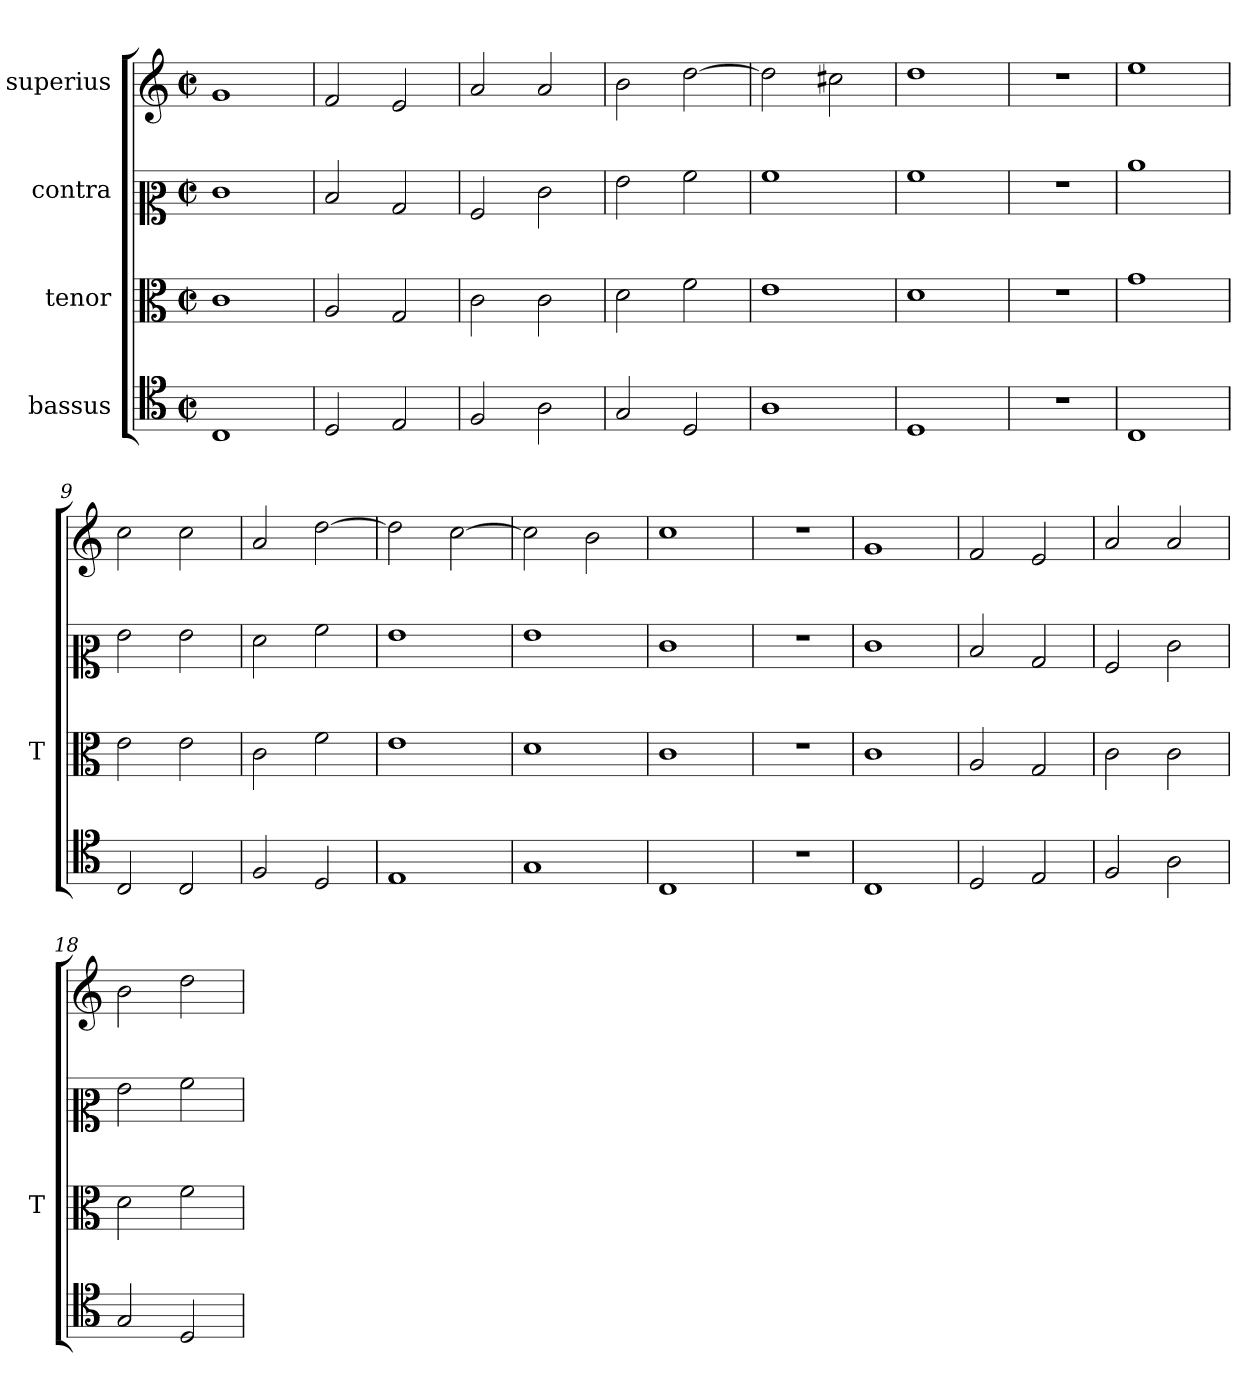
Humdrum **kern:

**kern	**kern	**kern	**kern
*part4	*part3	*part2	*part1
*staff4	*staff3	*staff2	*staff1
*I"bassus	*I"tenor	*I"contra	*I"superius
*	*I'T	*	*
*clefC4	*clefC3	*clefC2	*clefG2
*M2/2	*M2/2	*M2/2	*M2/2
*met(c|)	*met(c|)	*met(c|)	*met(c|)
=1	=1	=1	=1
1C	1c	1e	1g
=2	=2	=2	=2
2D	2A	2d	2f
2E	2G	2B	2e
=3	=3	=3	=3
2F	2c	2A	2a
2A	2c	2e	2a
=4	=4	=4	=4
2G	2d	2g	2b
2D	2f	2a	[2dd
=5	=5	=5	=5
1A	1e	1a	2dd]
.	.	.	2cc#X
=6	=6	=6	=6
1D	1d	1a	1dd
=7	=7	=7	=7
1r	1r	1r	1r
=8	=8	=8	=8
1C	1g	1cc	1ee
=9	=9	=9	=9
2C	2e	2g	2cc
2C	2e	2g	2cc
=10	=10	=10	=10
2F	2c	2f	2a
2D	2f	2a	[2dd
=11	=11	=11	=11
1E	1e	1g	2dd]
.	.	.	[2cc
=12	=12	=12	=12
1G	1d	1g	2cc]
.	.	.	2b
=13	=13	=13	=13
1C	1c	1e	1cc
=14	=14	=14	=14
1r	1r	1r	1r
=15	=15	=15	=15
1C	1c	1e	1g
=16	=16	=16	=16
2D	2A	2d	2f
2E	2G	2B	2e
=17	=17	=17	=17
2F	2c	2A	2a
2A	2c	2e	2a
=18	=18	=18	=18
2G	2d	2g	2b
2D	2f	2a	2dd
=	=	=	=
*-	*-	*-	*-
